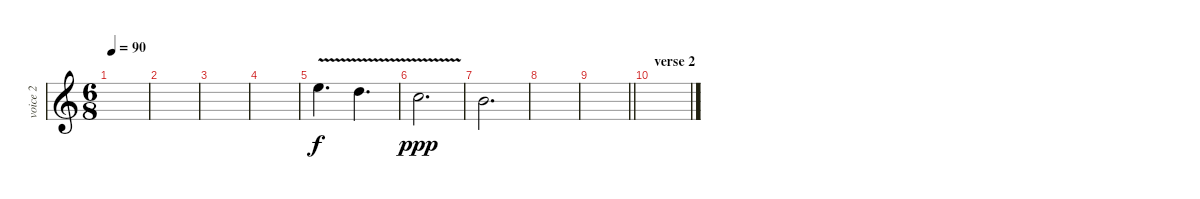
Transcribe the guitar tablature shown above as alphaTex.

\track ("voice 2" "voice 2") {instrument sopranosax}
\staff {score}
\tuning (E4 B3 G3 D3 A2 E2) {hide}
\ts (6 8)
\tempo 90
\clef g2
\ks c
|
|
|
|
12.1{v}.4{d instrument drawbarorgan} 10.1{v}.4{d} |
8.1{v}.2{d dy ppp} |
7.1.2{d} |
|
\barLineRight lightlight
|
\section ("" "verse 2")
